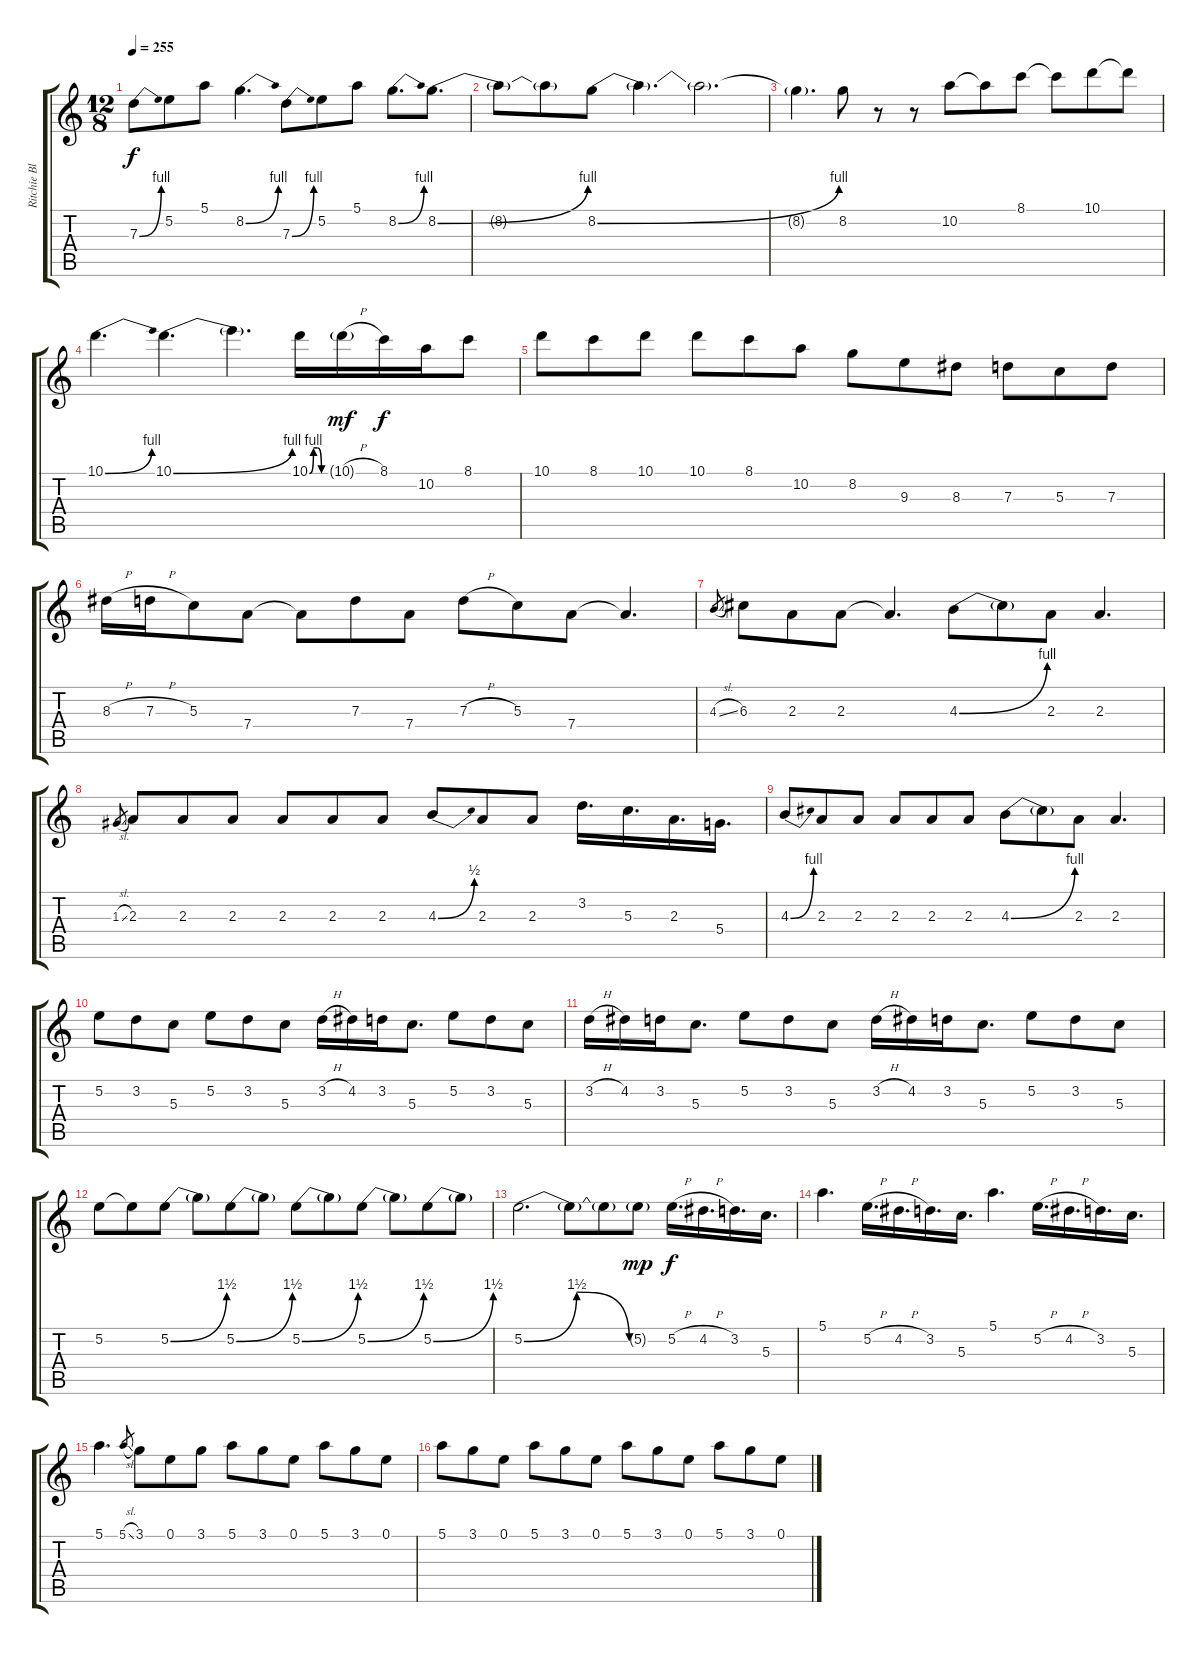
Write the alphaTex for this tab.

\track ("Ritchie Blackmore" "Ritchie Bl") {instrument overdrivenguitar}
\staff {score tabs}
\tuning (E4 B3 G3 D3 A2 E2) {hide}
\ts (12 8)
\tempo 255
\clef g2
\ks c
7.3{be (bend 0 0 60 4)}.8{dy f} 5.2.8 5.1.8 8.2{be (bend 0 0 60 4)}.4{d} 7.3{be (bend 0 0 60 4)}.8 5.2.8 5.1.8 8.2{be (bend 0 0 60 4)}.8{d} 8.2{be (bend 0 0 60 4)}.8{d} |
8.2{t}.8 8.2{t}.8 8.2{be (bend 0 0 60 4)}.8 8.2{t}.4{d} 8.2{t}.2{d} |
8.2{t}.4{d} 8.2.8 r.8 r.8 10.2.8 10.2{t}.8 8.1.8 8.1{t}.8 10.1.8 10.1{t}.8 |
10.1{be (bend 0 0 60 4)}.4{d} 10.1{be (bend 0 0 60 4)}.4{d} 10.1{t}.4{d} 10.1{be (custom 0 0 15 4 30 4 45 0 60 0)}.16 10.1{h g}.16{dy mf} 8.1.16{dy f} 10.2.16 8.1.8 |
10.1.8 8.1.8 10.1.8 10.1.8 8.1.8 10.2.8 8.2.8 9.3.8 8.3.8 7.3.8 5.3.8 7.3.8 |
8.3{h}.16 7.3{h}.16 5.3.8 7.4.8 7.4{t}.8 7.3.8 7.4.8 7.3{h}.8 5.3.8 7.4.8 7.4{t}.4{d} |
4.3{sl}.8{gr} 6.3.8 2.3.8 2.3.8 2.3{t}.4{d} 4.3{be (bend 0 0 60 4)}.8 4.3{t}.8 2.3.8 2.3.4{d} |
1.3{sl}.8{gr} 2.3.8 2.3.8 2.3.8 2.3.8 2.3.8 2.3.8 4.3{be (bend 0 0 60 2)}.8 2.3.8 2.3.8 3.2.16{d} 5.3.16{d} 2.3.16{d} 5.4.16{d} |
4.3{be (bend 0 0 60 4)}.8 2.3.8 2.3.8 2.3.8 2.3.8 2.3.8 4.3{be (bend 0 0 60 4)}.8 4.3{t}.8 2.3.8 2.3.4{d} |
5.2.8 3.2.8 5.3.8 5.2.8 3.2.8 5.3.8 3.2{h}.16 4.2.16 3.2.16 5.3.8{d} 5.2.8 3.2.8 5.3.8 |
3.2{h}.16 4.2.16 3.2.16 5.3.8{d} 5.2.8 3.2.8 5.3.8 3.2{h}.16 4.2.16 3.2.16 5.3.8{d} 5.2.8 3.2.8 5.3.8 |
5.2.8 5.2{t}.8 5.2{be (bend 0 0 60 6)}.8 5.2{t}.8 5.2{be (bend 0 0 60 6)}.8 5.2{t}.8 5.2{be (bend 0 0 60 6)}.8 5.2{t}.8 5.2{be (bend 0 0 60 6)}.8 5.2{t}.8 5.2{be (bend 0 0 60 6)}.8 5.2{t}.8 |
5.2{be (bendrelease 0 0 8 6 45 6 60 0)}.2{d} 5.2{t}.8 5.2{t}.8 5.2{g}.8{dy mp} 5.2{h}.16{d dy f} 4.2{h}.16{d} 3.2.16{d} 5.3.16{d} |
5.1.4{d} 5.2{h}.16{d} 4.2{h}.16{d} 3.2.16{d} 5.3.16{d} 5.1.4{d} 5.2{h}.16{d} 4.2{h}.16{d} 3.2.16{d} 5.3.16{d} |
5.1.4{d} 5.1{sl}.8{gr} 3.1.8 0.1.8 3.1.8 5.1.8 3.1.8 0.1.8 5.1.8 3.1.8 0.1.8 |
5.1.8 3.1.8 0.1.8 5.1.8 3.1.8 0.1.8 5.1.8 3.1.8 0.1.8 5.1.8 3.1.8 0.1.8
